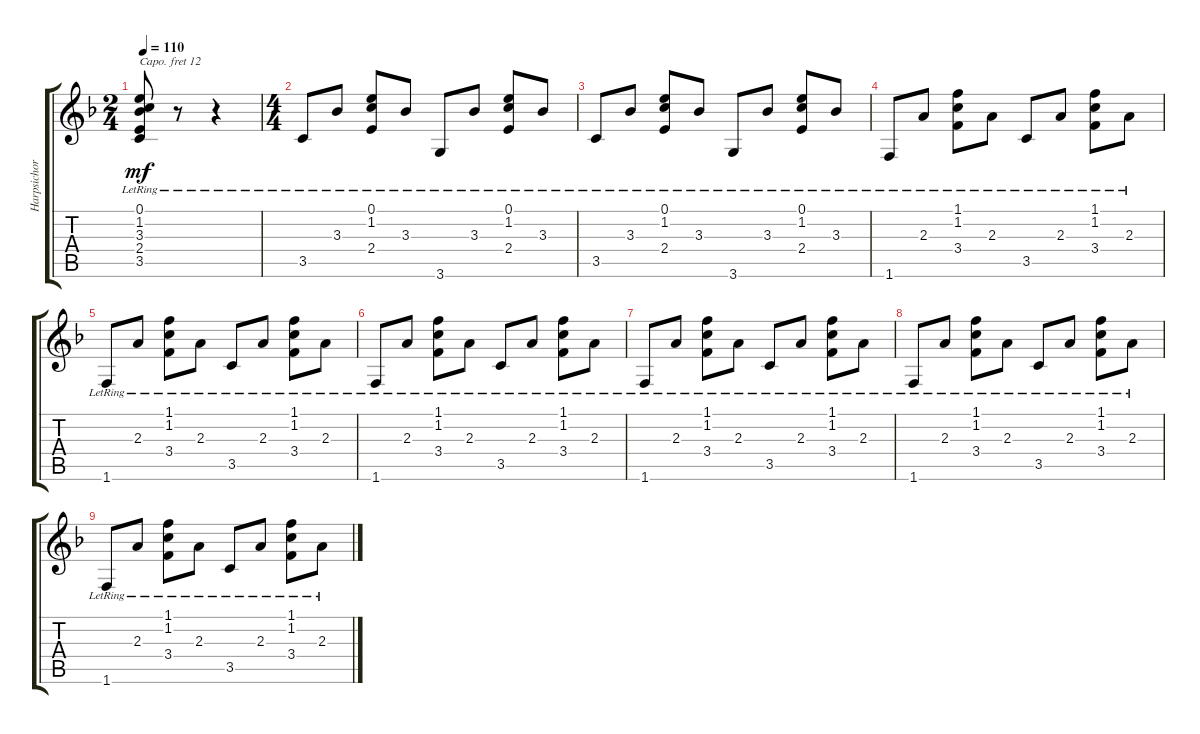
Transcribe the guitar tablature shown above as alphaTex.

\track ("Harpsichord" "Harpsichor") {instrument harpsichord}
\staff {score tabs}
\capo 12
\tuning (E4 B3 G3 D3 A2 E2) {hide}
\ts (2 4)
\tempo 110
\clef g2
\ks f
(0.1{lr} 1.2{lr} 3.3{lr} 2.4{lr} 3.5{lr}).8{dy mf} r.8 r.4 |
\ts (4 4)
3.5{lr}.8 3.3{lr}.8 (0.1{lr} 1.2{lr} 2.4{lr}).8 3.3{lr}.8 3.6{lr}.8 3.3{lr}.8 (0.1{lr} 1.2{lr} 2.4{lr}).8 3.3{lr}.8 |
3.5{lr}.8 3.3{lr}.8 (0.1{lr} 1.2{lr} 2.4{lr}).8 3.3{lr}.8 3.6{lr}.8 3.3{lr}.8 (0.1{lr} 1.2{lr} 2.4{lr}).8 3.3{lr}.8 |
1.6{lr}.8 2.3{lr}.8 (1.1{lr} 1.2{lr} 3.4{lr}).8 2.3{lr}.8 3.5{lr}.8 2.3{lr}.8 (1.1{lr} 1.2{lr} 3.4{lr}).8 2.3{lr}.8 |
1.6{lr}.8 2.3{lr}.8 (1.1{lr} 1.2{lr} 3.4{lr}).8 2.3{lr}.8 3.5{lr}.8 2.3{lr}.8 (1.1{lr} 1.2{lr} 3.4{lr}).8 2.3{lr}.8 |
1.6{lr}.8 2.3{lr}.8 (1.1{lr} 1.2{lr} 3.4{lr}).8 2.3{lr}.8 3.5{lr}.8 2.3{lr}.8 (1.1{lr} 1.2{lr} 3.4{lr}).8 2.3{lr}.8 |
1.6{lr}.8 2.3{lr}.8 (1.1{lr} 1.2{lr} 3.4{lr}).8 2.3{lr}.8 3.5{lr}.8 2.3{lr}.8 (1.1{lr} 1.2{lr} 3.4{lr}).8 2.3{lr}.8 |
1.6{lr}.8 2.3{lr}.8 (1.1{lr} 1.2{lr} 3.4{lr}).8 2.3{lr}.8 3.5{lr}.8 2.3{lr}.8 (1.1{lr} 1.2{lr} 3.4{lr}).8 2.3{lr}.8 |
1.6{lr}.8 2.3{lr}.8 (1.1{lr} 1.2{lr} 3.4{lr}).8 2.3{lr}.8 3.5{lr}.8 2.3{lr}.8 (1.1{lr} 1.2{lr} 3.4{lr}).8 2.3{lr}.8
